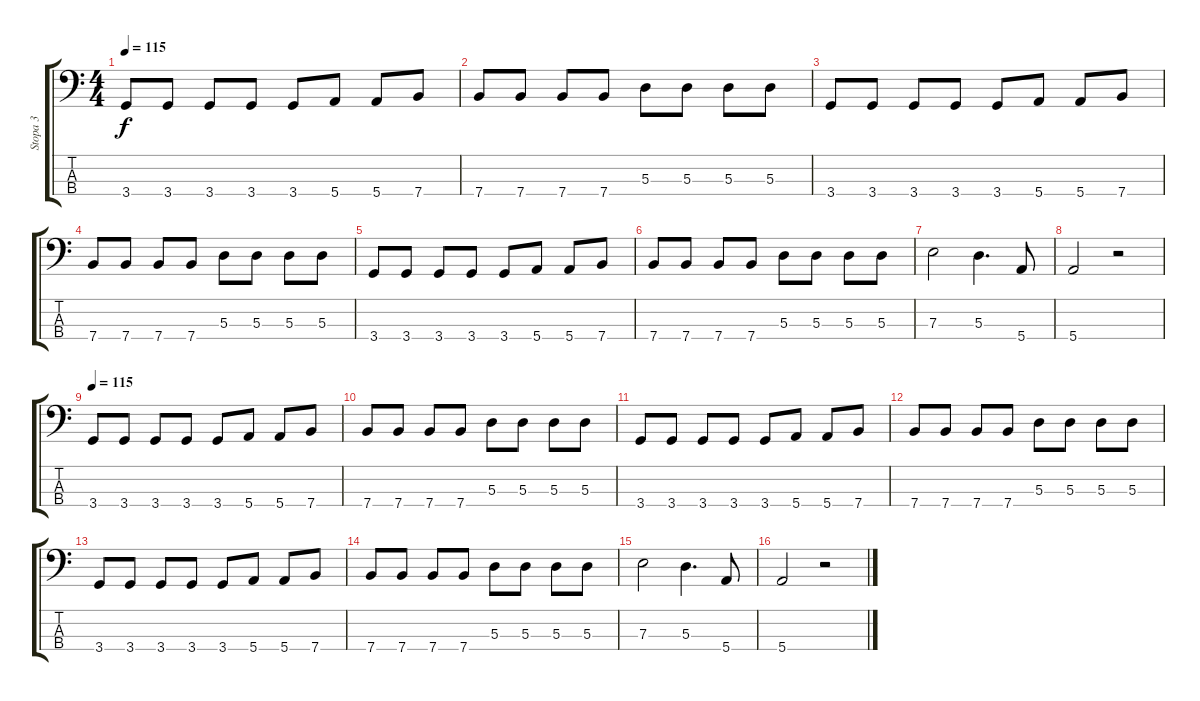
\track ("Stopa 3" "Stopa 3") {instrument electricbassfinger}
\staff {score tabs}
\tuning (G2 D2 A1 E1) {hide}
\ts (4 4)
\tempo 115
\clef f4
\ks c
3.4.8{dy f} 3.4.8 3.4.8 3.4.8 3.4.8 5.4.8 5.4.8 7.4.8 |
7.4.8 7.4.8 7.4.8 7.4.8 5.3.8 5.3.8 5.3.8 5.3.8 |
3.4.8 3.4.8 3.4.8 3.4.8 3.4.8 5.4.8 5.4.8 7.4.8 |
7.4.8 7.4.8 7.4.8 7.4.8 5.3.8 5.3.8 5.3.8 5.3.8 |
3.4.8 3.4.8 3.4.8 3.4.8 3.4.8 5.4.8 5.4.8 7.4.8 |
7.4.8 7.4.8 7.4.8 7.4.8 5.3.8 5.3.8 5.3.8 5.3.8 |
7.3.2 5.3.4{d} 5.4.8 |
5.4.2 r.2 |
\tempo 115
3.4.8 3.4.8 3.4.8 3.4.8 3.4.8 5.4.8 5.4.8 7.4.8 |
7.4.8 7.4.8 7.4.8 7.4.8 5.3.8 5.3.8 5.3.8 5.3.8 |
3.4.8 3.4.8 3.4.8 3.4.8 3.4.8 5.4.8 5.4.8 7.4.8 |
7.4.8 7.4.8 7.4.8 7.4.8 5.3.8 5.3.8 5.3.8 5.3.8 |
3.4.8 3.4.8 3.4.8 3.4.8 3.4.8 5.4.8 5.4.8 7.4.8 |
7.4.8 7.4.8 7.4.8 7.4.8 5.3.8 5.3.8 5.3.8 5.3.8 |
7.3.2 5.3.4{d} 5.4.8 |
5.4.2 r.2
